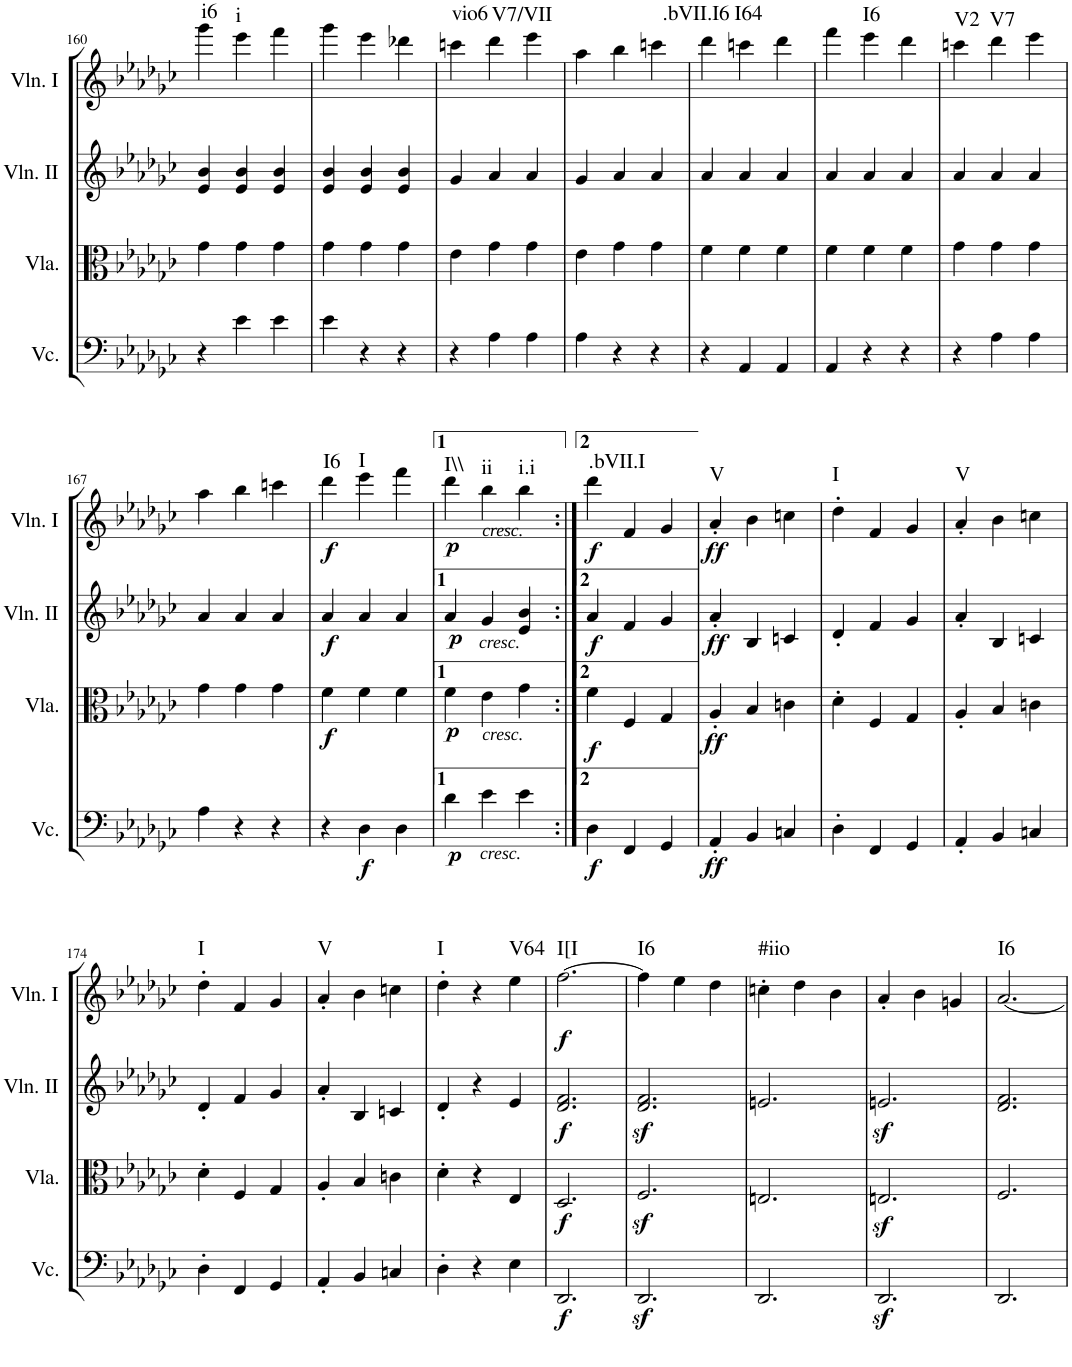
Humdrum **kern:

**kern	**dynam	**kern	**dynam	**kern	**dynam	**kern	**dynam	**harte
*part4	*part4	*part3	*part3	*part2	*part2	*part1	*part1	*part1
*staff4	*staff4	*staff3	*staff3	*staff2	*staff2	*staff1	*staff1	*
*I"Violoncello	*	*I"Viola	*	*I"Violin II	*	*I"Violin I	*	*
*I'Vc.	*	*I'Vla.	*	*I'Vln. II	*	*I'Vln. I	*	*
!!LO:PB:g=z
*clefF4	*	*clefC3	*	*clefG2	*	*clefG2	*	*
*k[b-e-a-d-g-c-]	*	*k[b-e-a-d-g-c-]	*	*k[b-e-a-d-g-c-]	*	*k[b-e-a-d-g-c-]	*	*
*e-:	*	*e-:	*	*e-:	*	*e-:	*	*
*M3/4	*	*M3/4	*	*M3/4	*	*M3/4	*	*
=160	=160	=160	=160	=160	=160	=160	=160	=160
!	!	!	!	!	!	!	!	!LO:H:kt=i6
4r	.	4g-\	.	4e-/ 4b-/	.	4ggg-\	.	N
!	!	!	!	!	!	!	!	!LO:H:kt=i
4e-\	.	4g-\	.	4e-/ 4b-/	.	4eee-\	.	N
4e-\	.	4g-\	.	4e-/ 4b-/	.	4fff\	.	.
=161	=161	=161	=161	=161	=161	=161	=161	=161
4e-\	.	4g-\	.	4e-/ 4b-/	.	4ggg-\	.	.
4r	.	4g-\	.	4e-/ 4b-/	.	4eee-\	.	.
4r	.	4g-\	.	4e-/ 4b-/	.	4ddd-X\	.	.
=162	=162	=162	=162	=162	=162	=162	=162	=162
!	!	!	!	!	!	!	!	!LO:H:kt=vio6
4r	.	4e-\	.	4g-/	.	4cccn\	.	N
!	!	!	!	!	!	!	!	!LO:H:kt=V7/VII
4A-\	.	4g-\	.	4a-/	.	4ddd-\	.	N
4A-\	.	4g-\	.	4a-/	.	4eee-\	.	.
=163	=163	=163	=163	=163	=163	=163	=163	=163
4A-\	.	4e-\	.	4g-/	.	4aa-\	.	.
4r	.	4g-\	.	4a-/	.	4bb-\	.	.
4r	.	4g-\	.	4a-/	.	4cccn\	.	.
=164	=164	=164	=164	=164	=164	=164	=164	=164
!	!	!	!	!	!	!	!	!LO:H:kt=.bVII.I6
4r	.	4f\	.	4a-/	.	4ddd-\	.	N
!	!	!	!	!	!	!	!	!LO:H:kt=I64
4AA-/	.	4f\	.	4a-/	.	4cccn\	.	N
4AA-/	.	4f\	.	4a-/	.	4ddd-\	.	.
=165	=165	=165	=165	=165	=165	=165	=165	=165
4AA-/	.	4f\	.	4a-/	.	4fff\	.	.
!	!	!	!	!	!	!	!	!LO:H:kt=I6
4r	.	4f\	.	4a-/	.	4eee-\	.	N
4r	.	4f\	.	4a-/	.	4ddd-\	.	.
=166	=166	=166	=166	=166	=166	=166	=166	=166
!	!	!	!	!	!	!	!	!LO:H:kt=V2
4r	.	4g-\	.	4a-/	.	4cccn\	.	N
!	!	!	!	!	!	!	!	!LO:H:kt=V7
4A-\	.	4g-\	.	4a-/	.	4ddd-\	.	N
4A-\	.	4g-\	.	4a-/	.	4eee-\	.	.
!!LO:LB:g=z
=167	=167	=167	=167	=167	=167	=167	=167	=167
4A-\	.	4g-\	.	4a-/	.	4aa-\	.	.
4r	.	4g-\	.	4a-/	.	4bb-\	.	.
4r	.	4g-\	.	4a-/	.	4cccn\	.	.
=168	=168	=168	=168	=168	=168	=168	=168	=168
!	!	!	!LO:DY:b	!	!LO:DY:b	!	!LO:DY:b	!LO:H:kt=I6
4r	.	4f\	f	4a-/	f	4ddd-\	f	N
!	!LO:DY:b	!	!	!	!	!	!	!LO:H:kt=I
4D-\	f	4f\	.	4a-/	.	4eee-\	.	N
4D-\	.	4f\	.	4a-/	.	4fff\	.	.
=169	=169	=169	=169	=169	=169	=169	=169	=169
!	!LO:DY:b	!	!LO:DY:b	!	!LO:DY:b	!	!LO:DY:b	!LO:H:kt=I\\
4d-\	p	4f\	p	4a-/	p	4ddd-\	p	N
!	!	!	!	!	!	!LO:TX:a:i:t=cresc.	!	!
!	!	!	!	!LO:TX:b:i:t=cresc.	!	!	!	!
!	!	!LO:TX:b:i:t=cresc.	!	!	!	!	!	!
!LO:TX:b:i:t=cresc.	!	!	!	!	!	!	!	!LO:H:kt=ii
4e-\	.	4e-\	.	4g-/	.	4bb-\	.	N
!	!	!	!	!	!	!	!	!LO:H:kt=i.i
4e-\	.	4g-\	.	4e-/ 4b-/	.	4bb-\	.	N
=170:|!	=170:|!	=170:|!	=170:|!	=170:|!	=170:|!	=170:|!	=170:|!	=170:|!
!	!LO:DY:b	!	!LO:DY:b	!	!LO:DY:b	!	!LO:DY:b	!LO:H:kt=.bVII.I
4D-\	f	4f\	f	4a-/	f	4ddd-\	f	N
4FF/	.	4F/	.	4f/	.	4f/	.	.
4GG-/	.	4G-/	.	4g-/	.	4g-/	.	.
=171	=171	=171	=171	=171	=171	=171	=171	=171
!	!LO:DY:b	!	!LO:DY:b	!	!LO:DY:b	!	!LO:DY:b	!LO:H:kt=V
4AA-'/	ff	4A-'/	ff	4a-'/	ff	4a-'/	ff	N
4BB-/	.	4B-/	.	4B-/	.	4b-\	.	.
4Cn/	.	4cn\	.	4cn/	.	4ccn\	.	.
=172	=172	=172	=172	=172	=172	=172	=172	=172
!	!	!	!	!	!	!	!	!LO:H:kt=I
4D-'\	.	4d-'\	.	4d-'/	.	4dd-'\	.	N
4FF/	.	4F/	.	4f/	.	4f/	.	.
4GG-/	.	4G-/	.	4g-/	.	4g-/	.	.
=173	=173	=173	=173	=173	=173	=173	=173	=173
!	!	!	!	!	!	!	!	!LO:H:kt=V
4AA-'/	.	4A-'/	.	4a-'/	.	4a-'/	.	N
4BB-/	.	4B-/	.	4B-/	.	4b-\	.	.
4Cn/	.	4cn\	.	4cn/	.	4ccn\	.	.
!!LO:LB:g=z
=174	=174	=174	=174	=174	=174	=174	=174	=174
!	!	!	!	!	!	!	!	!LO:H:kt=I
4D-'\	.	4d-'\	.	4d-'/	.	4dd-'\	.	N
4FF/	.	4F/	.	4f/	.	4f/	.	.
4GG-/	.	4G-/	.	4g-/	.	4g-/	.	.
=175	=175	=175	=175	=175	=175	=175	=175	=175
!	!	!	!	!	!	!	!	!LO:H:kt=V
4AA-'/	.	4A-'/	.	4a-'/	.	4a-'/	.	N
4BB-/	.	4B-/	.	4B-/	.	4b-\	.	.
4Cn/	.	4cn\	.	4cn/	.	4ccn\	.	.
=176	=176	=176	=176	=176	=176	=176	=176	=176
!	!	!	!	!	!	!	!	!LO:H:kt=I
4D-'\	.	4d-'\	.	4d-'/	.	4dd-'\	.	N
4r	.	4r	.	4r	.	4r	.	.
!	!	!	!	!	!	!	!	!LO:H:kt=V64
4E-\	.	4E-/	.	4e-/	.	4ee-\	.	N
=177	=177	=177	=177	=177	=177	=177	=177	=177
!	!LO:DY:b	!	!LO:DY:b	!	!LO:DY:b	!	!LO:DY:b	!LO:H:kt=I[I
2.DD-/	f	2.D-/	f	2.d-/ 2.f/	f	[2.ff\	f	N
=178	=178	=178	=178	=178	=178	=178	=178	=178
!	!	!	!	!	!	!	!	!LO:H:kt=I6
2.DD-z</	.	2.Fz</	.	2.d-/z< 2.f/z<	.	4ff\]	.	N
.	.	.	.	.	.	4ee-\	.	.
.	.	.	.	.	.	4dd-\	.	.
=179	=179	=179	=179	=179	=179	=179	=179	=179
!	!	!	!	!	!	!	!	!LO:H:kt=#iio
2.DD-/	.	2.En/	.	2.en/	.	4ccn'\	.	N
.	.	.	.	.	.	4dd-\	.	.
.	.	.	.	.	.	4b-\	.	.
=180	=180	=180	=180	=180	=180	=180	=180	=180
2.DD-z</	.	2.Enz</	.	2.enz</	.	4a-'/	.	.
.	.	.	.	.	.	4b-\	.	.
.	.	.	.	.	.	4gn/	.	.
=181	=181	=181	=181	=181	=181	=181	=181	=181
!	!	!	!	!	!	!	!	!LO:H:kt=I6
2.DD-/	.	2.F/	.	2.d-/ 2.f/	.	[2.a-/	.	N
=	=	=	=	=	=	=	=	=
*-	*-	*-	*-	*-	*-	*-	*-	*-
